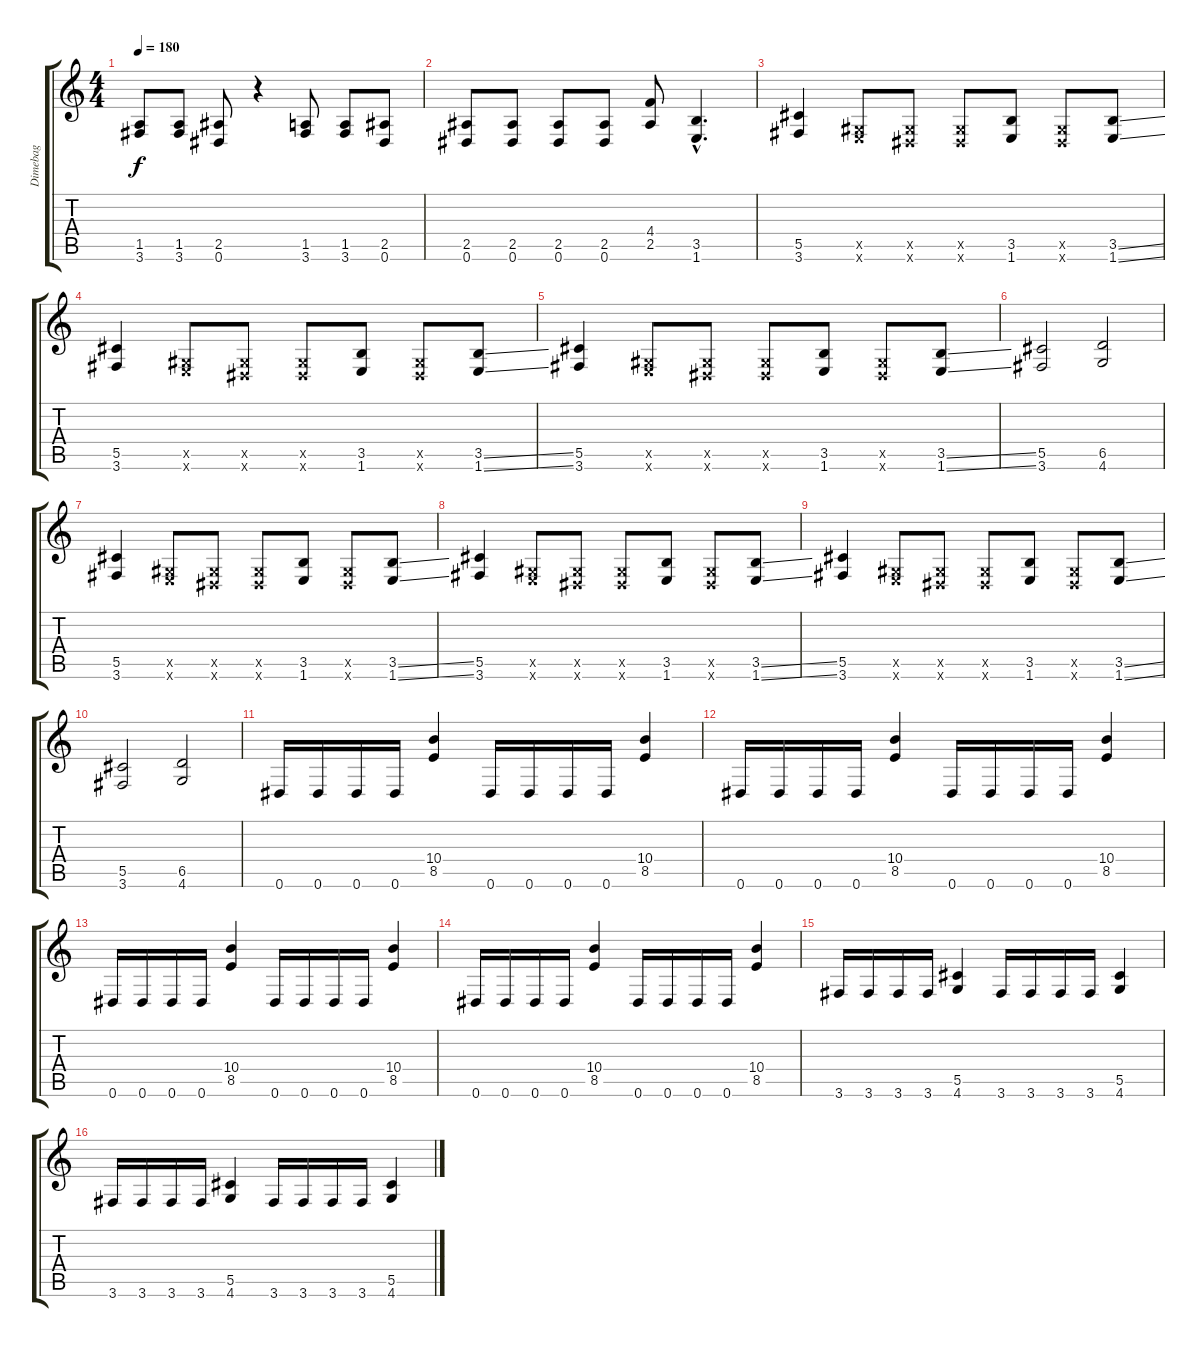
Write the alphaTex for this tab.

\track ("Dimebag" "Dimebag") {instrument distortionguitar}
\staff {score tabs}
\tuning (Eb4 Bb3 Gb3 Db3 Ab2 Eb2) {hide}
\ts (4 4)
\tempo 180
\clef g2
\ks c
(1.5 3.6).8{dy f} (1.5 3.6).8 (2.5 0.6).8 r.4 (1.5 3.6).8 (1.5 3.6).8 (2.5 0.6).8 |
(2.5 0.6).8 (2.5 0.6).8 (2.5 0.6).8 (2.5 0.6).8 (4.4 2.5).8 (3.5{hac} 1.6{hac}).4{d} |
(5.5 3.6).4 (0.5{x} 1.6{x}).8 (0.5{x} 0.6{x}).8 (0.5{x} 0.6{x}).8 (3.5 1.6).8 (0.5{x} 0.6{x}).8 (3.5{ss} 1.6{ss}).8 |
(5.5 3.6).4 (0.5{x} 1.6{x}).8 (0.5{x} 0.6{x}).8 (0.5{x} 0.6{x}).8 (3.5 1.6).8 (0.5{x} 0.6{x}).8 (3.5{ss} 1.6{ss}).8 |
(5.5 3.6).4 (0.5{x} 1.6{x}).8 (0.5{x} 0.6{x}).8 (0.5{x} 0.6{x}).8 (3.5 1.6).8 (0.5{x} 0.6{x}).8 (3.5{ss} 1.6{ss}).8 |
(5.5 3.6).2 (6.5 4.6).2 |
(5.5 3.6).4 (0.5{x} 1.6{x}).8 (0.5{x} 0.6{x}).8 (0.5{x} 0.6{x}).8 (3.5 1.6).8 (0.5{x} 0.6{x}).8 (3.5{ss} 1.6{ss}).8 |
(5.5 3.6).4 (0.5{x} 1.6{x}).8 (0.5{x} 0.6{x}).8 (0.5{x} 0.6{x}).8 (3.5 1.6).8 (0.5{x} 0.6{x}).8 (3.5{ss} 1.6{ss}).8 |
(5.5 3.6).4 (0.5{x} 1.6{x}).8 (0.5{x} 0.6{x}).8 (0.5{x} 0.6{x}).8 (3.5 1.6).8 (0.5{x} 0.6{x}).8 (3.5{ss} 1.6{ss}).8 |
(5.5 3.6).2 (6.5 4.6).2 |
0.6.16 0.6.16 0.6.16 0.6.16 (10.4 8.5).4 0.6.16 0.6.16 0.6.16 0.6.16 (10.4 8.5).4 |
0.6.16 0.6.16 0.6.16 0.6.16 (10.4 8.5).4 0.6.16 0.6.16 0.6.16 0.6.16 (10.4 8.5).4 |
0.6.16 0.6.16 0.6.16 0.6.16 (10.4 8.5).4 0.6.16 0.6.16 0.6.16 0.6.16 (10.4 8.5).4 |
0.6.16 0.6.16 0.6.16 0.6.16 (10.4 8.5).4 0.6.16 0.6.16 0.6.16 0.6.16 (10.4 8.5).4 |
3.6.16 3.6.16 3.6.16 3.6.16 (5.5 4.6).4 3.6.16 3.6.16 3.6.16 3.6.16 (5.5 4.6).4 |
3.6.16 3.6.16 3.6.16 3.6.16 (5.5 4.6).4 3.6.16 3.6.16 3.6.16 3.6.16 (5.5 4.6).4
